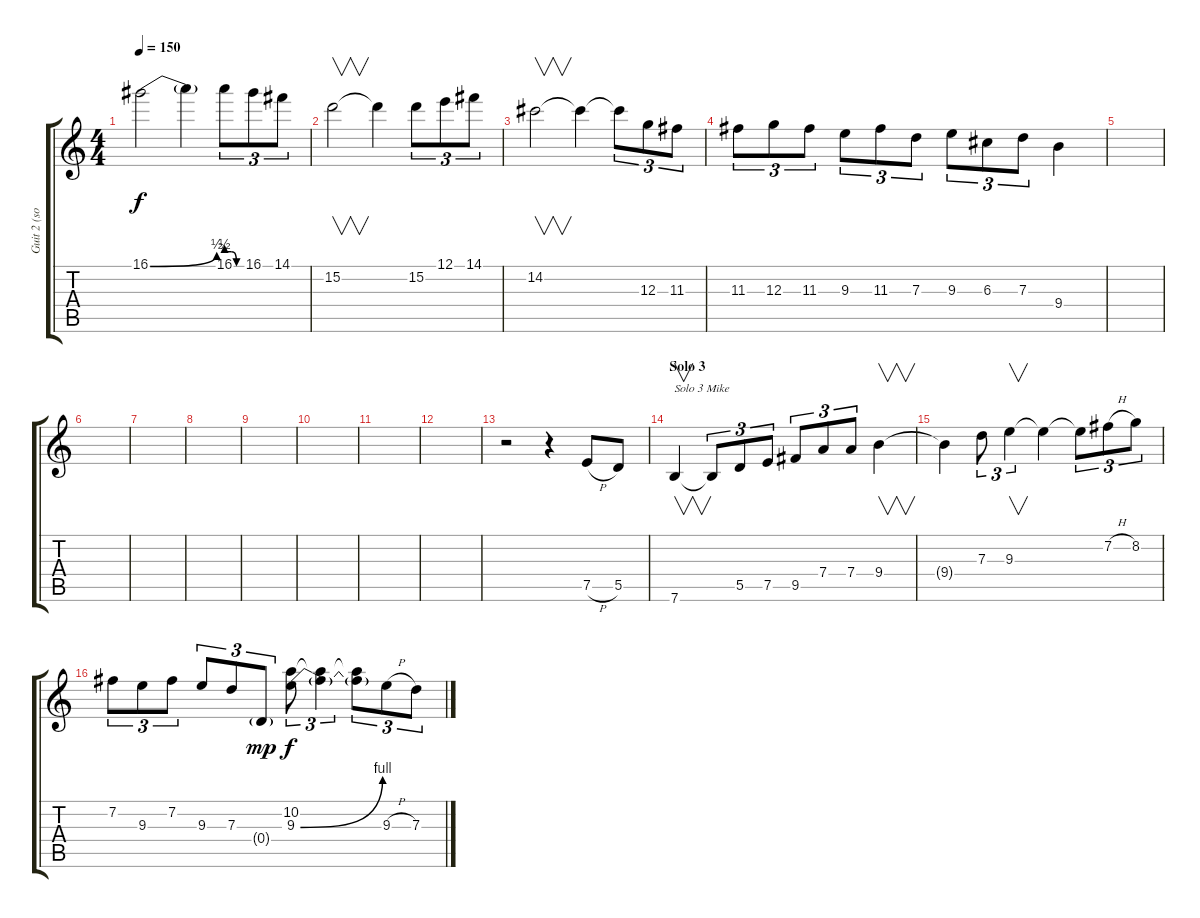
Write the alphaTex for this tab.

\track ("Guit 2 (solo)" "Guit 2 (so") {instrument overdrivenguitar}
\staff {score tabs}
\tuning (E4 B3 G3 D3 A2 E2) {hide}
\ts (4 4)
\tempo 150
\clef g2
\ks c
16.1{be (bend 0 0 60 2)}.2{dy f} 16.1{t}.4 16.1{be (custom 0 2 20 2 40 0 60 0)}.8{tu (3 2)} 16.1.8{tu (3 2)} 14.1.8{tu (3 2)} |
15.2.2{v} 15.2{t}.4 15.2.8{tu (3 2)} 12.1.8{tu (3 2)} 14.1.8{tu (3 2)} |
14.2.2{v} 14.2{t}.4 14.2{t}.8{tu (3 2)} 12.3.8{tu (3 2)} 11.3.8{tu (3 2)} |
11.3.8{tu (3 2)} 12.3.8{tu (3 2)} 11.3.8{tu (3 2)} 9.3.8{tu (3 2)} 11.3.8{tu (3 2)} 7.3.8{tu (3 2)} 9.3.8{tu (3 2)} 6.3.8{tu (3 2)} 7.3.8{tu (3 2)} 9.4.4 |
|
|
|
|
|
|
|
|
r.2 r.4 7.5{h}.8 5.5.8 |
\section ("" "Solo 3")
7.6.4{v txt "Solo 3 Mike"} 7.6{t}.8{tu (3 2)} 5.5.8{tu (3 2)} 7.5.8{tu (3 2)} 9.5.8{tu (3 2)} 7.4.8{tu (3 2)} 7.4.8{tu (3 2)} 9.4.4{v} |
9.4{t}.4 7.3.8{tu (3 2)} 9.3.4{v tu (3 2)} 9.3{t}.4 9.3{t}.8{tu (3 2)} 7.2{h}.8{tu (3 2)} 8.2.8{tu (3 2)} |
7.2.8{tu (3 2)} 9.3.8{tu (3 2)} 7.2.8{tu (3 2)} 9.3.8{tu (3 2)} 7.3.8{tu (3 2)} 0.4{g}.8{tu (3 2) dy mp} (10.2 9.3{be (bend 0 0 60 4)}).8{tu (3 2) dy f} (10.2{t} 9.3{t}).4{tu (3 2)} (10.2{t} 9.3{t}).8{tu (3 2)} 9.3{h}.8{tu (3 2)} 7.3{h}.8{tu (3 2)}
